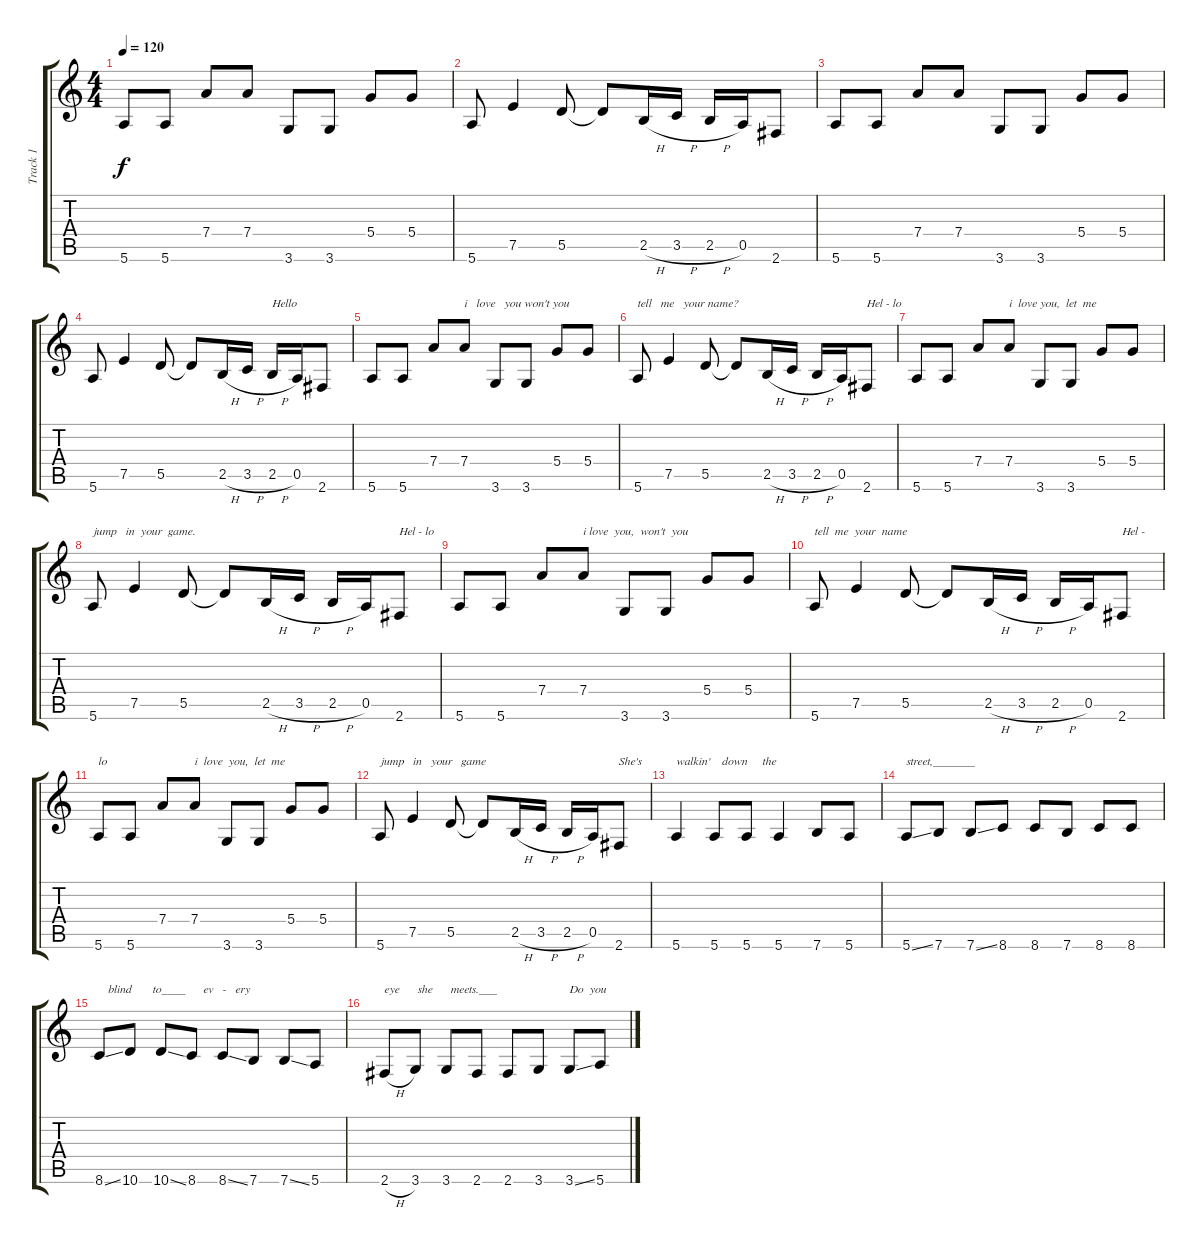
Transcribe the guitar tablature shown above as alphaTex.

\track ("Track 1" "Track 1") {instrument overdrivenguitar}
\staff {score tabs}
\tuning (E4 B3 G3 D3 A2 E2) {hide}
\ts (4 4)
\tempo 120
\clef g2
\ks c
5.6.8{dy f instrument overdrivenguitar} 5.6.8 7.4.8 7.4.8 3.6.8 3.6.8 5.4.8 5.4.8 |
5.6.8 7.5.4 5.5.8 5.5{t}.8 2.5{h}.16 3.5{h}.16 2.5{h}.16 0.5.16 2.6.8 |
5.6.8 5.6.8 7.4.8 7.4.8 3.6.8 3.6.8 5.4.8 5.4.8 |
5.6.8 7.5.4 5.5.8 5.5{t}.8 2.5{h}.16 3.5{h}.16 2.5{h}.16{txt "Hello"} 0.5.16 2.6.8 |
5.6.8 5.6.8 7.4.8 7.4.8{txt "i   love   you won't you"} 3.6.8 3.6.8 5.4.8 5.4.8 |
5.6.8{txt "tell   me   your name?"} 7.5.4 5.5.8 5.5{t}.8 2.5{h}.16 3.5{h}.16 2.5{h}.16 0.5.16 2.6.8{txt "Hel - lo"} |
5.6.8 5.6.8 7.4.8 7.4.8{txt "i  love you,  let  me"} 3.6.8 3.6.8 5.4.8 5.4.8 |
5.6.8{txt "jump   in  your  game."} 7.5.4 5.5.8 5.5{t}.8 2.5{h}.16 3.5{h}.16 2.5{h}.16 0.5.16 2.6.8{txt "Hel - lo"} |
5.6.8 5.6.8 7.4.8 7.4.8{txt "i love  you,  won't  you"} 3.6.8 3.6.8 5.4.8 5.4.8 |
5.6.8{txt "tell  me  your  name"} 7.5.4 5.5.8 5.5{t}.8 2.5{h}.16 3.5{h}.16 2.5{h}.16 0.5.16 2.6.8{txt "Hel -"} |
5.6.8{txt "lo"} 5.6.8 7.4.8 7.4.8{txt "i  love  you,  let  me"} 3.6.8 3.6.8 5.4.8 5.4.8 |
5.6.8{txt "jump   in   your   game"} 7.5.4 5.5.8 5.5{t}.8 2.5{h}.16 3.5{h}.16 2.5{h}.16 0.5.16 2.6.8{txt "She's"} |
5.6.4{txt "walkin'    down     the"} 5.6.8 5.6.8 5.6.4 7.6.8 5.6.8 |
5.6{ss}.8{txt "street,_______"} 7.6.8 7.6{ss}.8 8.6.8 8.6.8 7.6.8 8.6.8 8.6.8 |
8.6{ss}.8{txt "   blind       to____      ev   -   ery   "} 10.6.8 10.6{ss}.8 8.6.8 8.6{ss}.8 7.6.8 7.6{ss}.8 5.6.8 |
2.6{h}.8{txt "eye      she      meets.___"} 3.6.8 3.6.8 2.6.8 2.6.8 3.6.8 3.6{ss}.8{txt "Do  you"} 5.6.8
